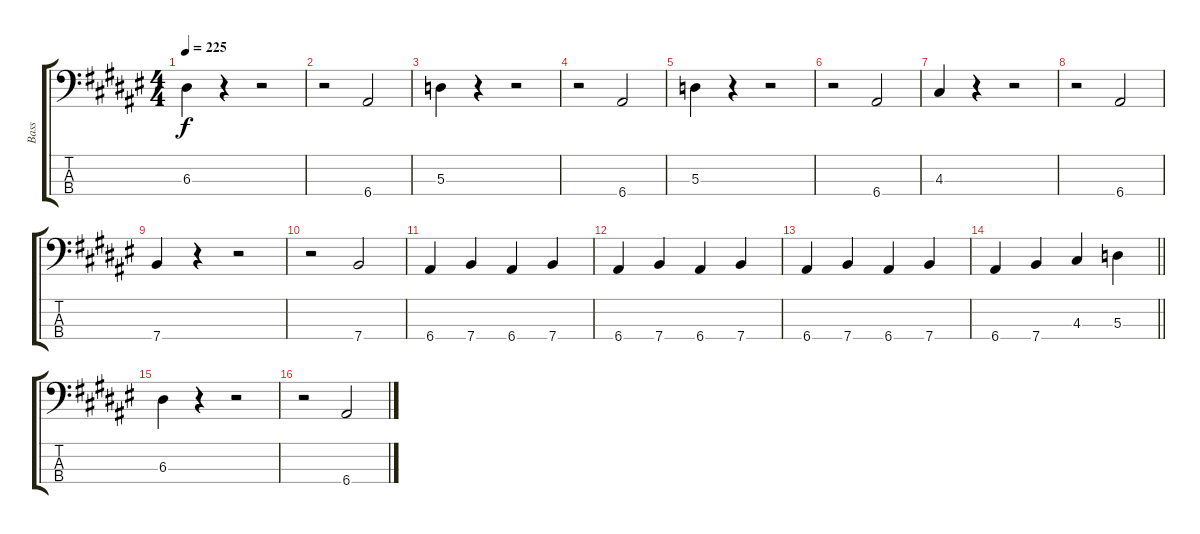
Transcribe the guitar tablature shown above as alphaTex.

\track ("Bass" "Bass") {instrument electricbassfinger}
\staff {score tabs}
\tuning (G2 D2 A1 E1) {hide}
\ts (4 4)
\tempo 225
\clef f4
\ks f#
6.3.4{dy f} r.4 r.2 |
r.2 6.4.2 |
5.3.4 r.4 r.2 |
r.2 6.4.2 |
5.3.4 r.4 r.2 |
r.2 6.4.2 |
4.3.4 r.4 r.2 |
r.2 6.4.2 |
7.4.4 r.4 r.2 |
r.2 7.4.2 |
6.4.4 7.4.4 6.4.4 7.4.4 |
6.4.4 7.4.4 6.4.4 7.4.4 |
6.4.4 7.4.4 6.4.4 7.4.4 |
\barLineRight lightlight
6.4.4 7.4.4 4.3.4 5.3.4 |
6.3.4 r.4 r.2 |
r.2 6.4.2
